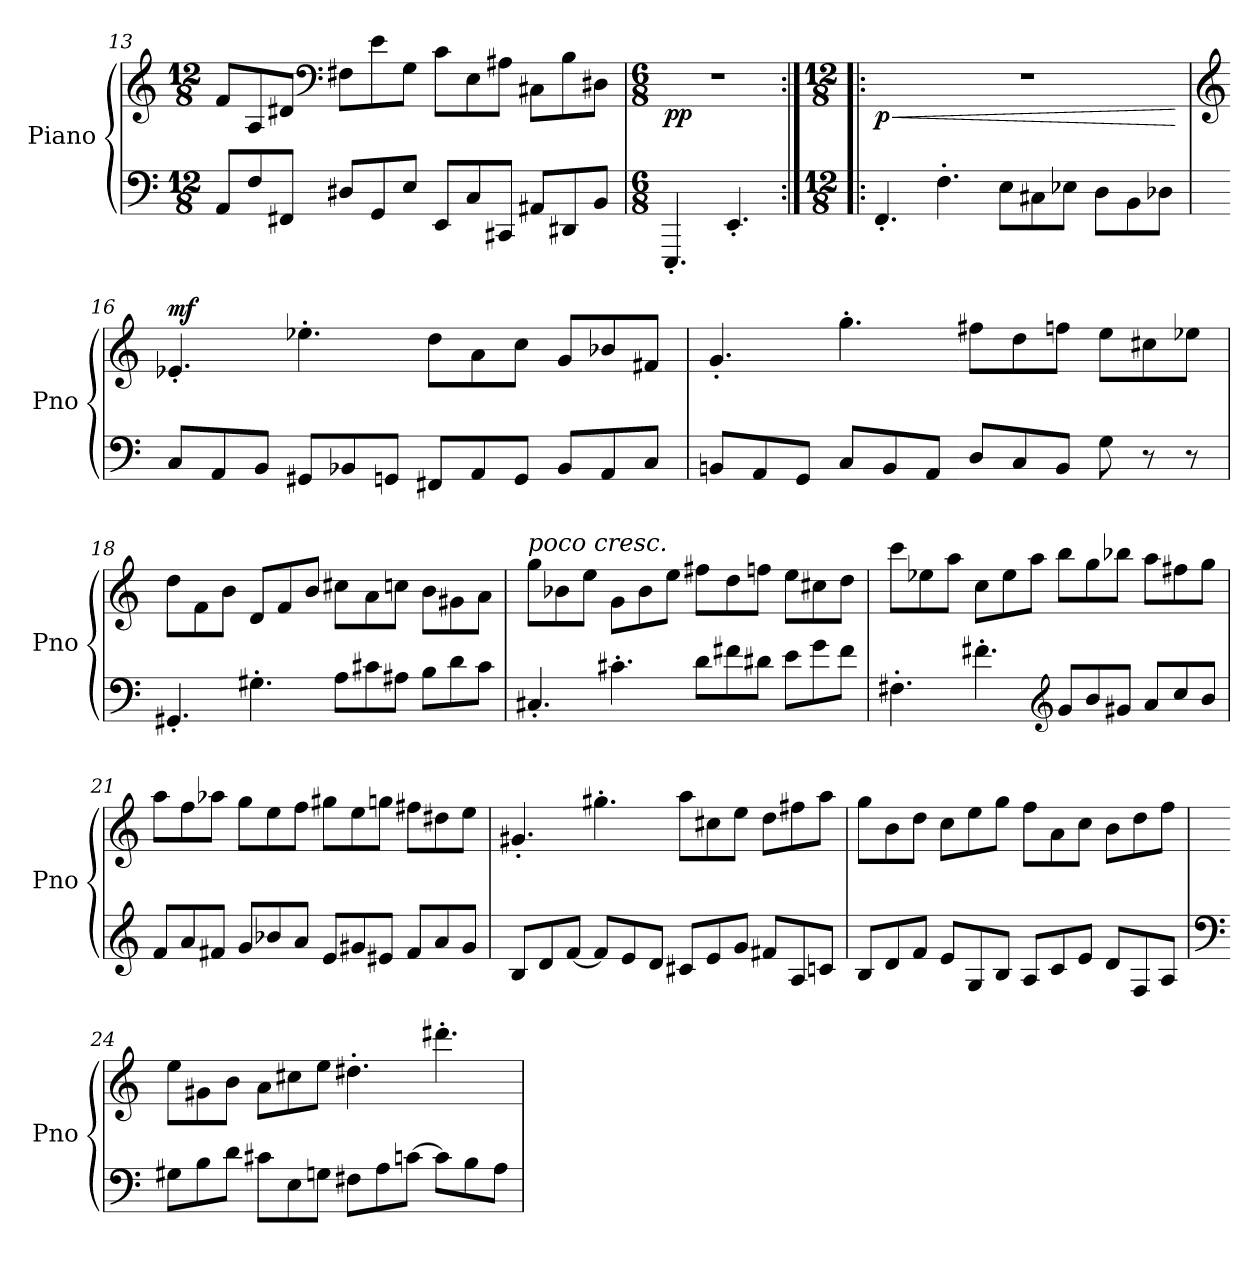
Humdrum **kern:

**kern	**kern	**dynam
*part1	*part1	*part1
*staff2	*staff1	*staff1/2
*I"Piano	*	*
*I'Pno	*	*
!!LO:LB:g=z
*clefF4	*clefG2	*
*k[]	*k[]	*
*M12/8	*M12/8	*
=13	=13	=13
8AA/L	8f/L	.
8F/	8A/	.
8FF#X/J	8d#X/J	.
*	*clefF4	*
8D#X/L	8F#X\L	.
8GG/	8e\	.
8E/J	8G\J	.
8EE/L	8c\L	.
8C/	8E\	.
8CC#X/J	8A#X\J	.
8AA#X/L	8C#X\L	.
8DD#X/	8B\	.
8BB/J	8D#X\J	.
=14	=14	=14
*M6/8	*M6/8	*
!	!	!LO:DY:b
4.EEE'/	2.r	pp
4.EE'/	.	.
=15:|!|:	=15:|!|:	=15:|!|:
*M12/8	*M12/8	*
!	!	!LO:HP:b
!	!	!LO:DY:n=1:b
4.FF'/	1.r	< p
4.F'\	.	.
8E\L	.	.
8C#X\	.	.
8E-X\J	.	.
8D\L	.	.
8BB\	.	.
8D-X\J	.	.
.	.	[
=16	=16	=16
*	*clefG2	*
!	!	!LO:DY:a
8C/L	4.e-X'/	mf
8AA/	.	.
8BB/J	.	.
8GG#X/L	4.ee-X'\	.
8BB-X/	.	.
8GGn/J	.	.
8FF#X/L	8dd\L	.
8AA/	8a\	.
8GG/J	8cc\J	.
8BB-/L	8g/L	.
8AA/	8b-X/	.
8C/J	8f#X/J	.
!!LO:PB:g=z
=17	=17	=17
8BBn/L	4.g'/	.
8AA/	.	.
8GG/J	.	.
8C/L	4.gg'\	.
8BB/	.	.
8AA/J	.	.
8D/L	8ff#X\L	.
8C/	8dd\	.
8BB/J	8ffn\J	.
8G\	8ee\L	.
8r	8cc#X\	.
8r	8ee-X\J	.
=18	=18	=18
4.GG#X'/	8dd\L	.
.	8f\	.
.	8b\J	.
4.G#X'\	8d/L	.
.	8f/	.
.	8b/J	.
8A\L	8cc#X\L	.
8c#X\	8a\	.
8A#X\J	8ccn\J	.
8B\L	8b\L	.
8d\	8g#X\	.
8c#\J	8a\J	.
=19	=19	=19
!	!LO:TX:a:i:t=poco cresc.	!
4.C#X'/	8gg\L	.
.	8b-X\	.
.	8ee\J	.
4.c#X'\	8g\L	.
.	8b-\	.
.	8ee\J	.
8d\L	8ff#X\L	.
8f#X\	8dd\	.
8d#X\J	8ffn\J	.
8e\L	8ee\L	.
8g\	8cc#X\	.
8f#\J	8dd\J	.
!!LO:LB:g=z
=20	=20	=20
4.F#X'\	8ccc\L	.
.	8ee-X\	.
.	8aa\J	.
4.f#X'\	8cc\L	.
.	8ee-\	.
.	8aa\J	.
*clefG2	*	*
8g/L	8bb\L	.
8b/	8gg\	.
8g#X/J	8bb-X\J	.
8a/L	8aa\L	.
8cc/	8ff#X\	.
8b/J	8gg\J	.
=21	=21	=21
8f/L	8aa\L	.
8a/	8ff\	.
8f#X/J	8aa-X\J	.
8g/L	8gg\L	.
8b-X/	8ee\	.
8a/J	8ff\J	.
8e/L	8gg#X\L	.
8g#X/	8ee\	.
8e#X/J	8ggn\J	.
8f#/L	8ff#X\L	.
8a/	8dd#X\	.
8g#/J	8ee\J	.
=22	=22	=22
8B/L	4.g#X'/	.
8d/	.	.
[8f/J	.	.
8f/L]	4.gg#X'\	.
8e/	.	.
8d/J	.	.
8c#X/L	8aa\L	.
8e/	8cc#X\	.
8g/J	8ee\J	.
8f#X/L	8dd\L	.
8A/	8ff#X\	.
8cn/J	8aa\J	.
!!LO:LB:g=z
=23	=23	=23
8B/L	8gg\L	.
8d/	8b\	.
8f/J	8dd\J	.
8e/L	8cc\L	.
8G/	8ee\	.
8B/J	8gg\J	.
8A/L	8ff\L	.
8c/	8a\	.
8e/J	8cc\J	.
8d/L	8b\L	.
8F/	8dd\	.
8A/J	8ff\J	.
=24	=24	=24
*clefF4	*	*
8G#X\L	8ee\L	.
8B\	8g#X\	.
8d\J	8b\J	.
8c#X\L	8a\L	.
8E\	8cc#X\	.
8Gn\J	8ee\J	.
8F#X\L	4.dd#X'\	.
8A\	.	.
[8cn\J	.	.
8c\L]	4.ddd#X'\	.
8B\	.	.
8A\J	.	.
=	=	=
*-	*-	*-
